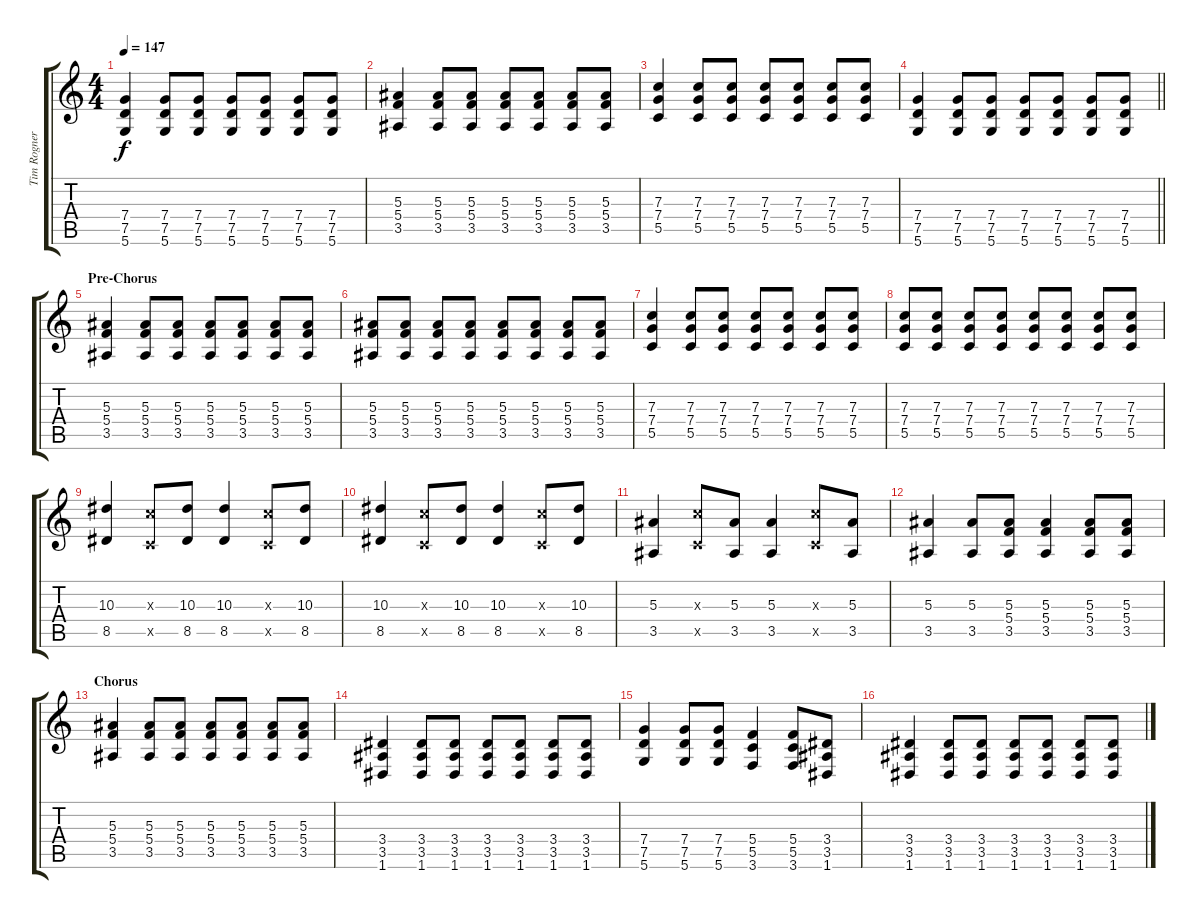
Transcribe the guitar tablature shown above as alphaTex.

\track ("Tim Rogner - Guitar" "Tim Rogner") {instrument distortionguitar}
\staff {score tabs}
\tuning (D4 A3 F3 C3 G2 D2) {hide}
\ts (4 4)
\tempo 147
\clef g2
\ks c
(7.4 7.5 5.6).4{dy f} (7.4 7.5 5.6).8 (7.4 7.5 5.6).8 (7.4 7.5 5.6).8 (7.4 7.5 5.6).8 (7.4 7.5 5.6).8 (7.4 7.5 5.6).8 |
(5.3 5.4 3.5).4 (5.3 5.4 3.5).8 (5.3 5.4 3.5).8 (5.3 5.4 3.5).8 (5.3 5.4 3.5).8 (5.3 5.4 3.5).8 (5.3 5.4 3.5).8 |
(7.3 7.4 5.5).4 (7.3 7.4 5.5).8 (7.3 7.4 5.5).8 (7.3 7.4 5.5).8 (7.3 7.4 5.5).8 (7.3 7.4 5.5).8 (7.3 7.4 5.5).8 |
\barLineRight lightlight
(7.4 7.5 5.6).4 (7.4 7.5 5.6).8 (7.4 7.5 5.6).8 (7.4 7.5 5.6).8 (7.4 7.5 5.6).8 (7.4 7.5 5.6).8 (7.4 7.5 5.6).8 |
\section ("" "Pre-Chorus")
(5.3 5.4 3.5).4 (5.3 5.4 3.5).8 (5.3 5.4 3.5).8 (5.3 5.4 3.5).8 (5.3 5.4 3.5).8 (5.3 5.4 3.5).8 (5.3 5.4 3.5).8 |
(5.3 5.4 3.5).8 (5.3 5.4 3.5).8 (5.3 5.4 3.5).8 (5.3 5.4 3.5).8 (5.3 5.4 3.5).8 (5.3 5.4 3.5).8 (5.3 5.4 3.5).8 (5.3 5.4 3.5).8 |
(7.3 7.4 5.5).4 (7.3 7.4 5.5).8 (7.3 7.4 5.5).8 (7.3 7.4 5.5).8 (7.3 7.4 5.5).8 (7.3 7.4 5.5).8 (7.3 7.4 5.5).8 |
(7.3 7.4 5.5).8 (7.3 7.4 5.5).8 (7.3 7.4 5.5).8 (7.3 7.4 5.5).8 (7.3 7.4 5.5).8 (7.3 7.4 5.5).8 (7.3 7.4 5.5).8 (7.3 7.4 5.5).8 |
(10.3 8.5).4 (7.3{x} 5.5{x}).8 (10.3 8.5).8 (10.3 8.5).4 (7.3{x} 5.5{x}).8 (10.3 8.5).8 |
(10.3 8.5).4 (7.3{x} 5.5{x}).8 (10.3 8.5).8 (10.3 8.5).4 (7.3{x} 5.5{x}).8 (10.3 8.5).8 |
(5.3 3.5).4 (7.3{x} 5.5{x}).8 (5.3 3.5).8 (5.3 3.5).4 (7.3{x} 5.5{x}).8 (5.3 3.5).8 |
(5.3 3.5).4 (5.3 3.5).8 (5.3 5.4 3.5).8 (5.3 5.4 3.5).4 (5.3 5.4 3.5).8 (5.3 5.4 3.5).8 |
\section ("" "Chorus")
(5.3 5.4 3.5).4 (5.3 5.4 3.5).8 (5.3 5.4 3.5).8 (5.3 5.4 3.5).8 (5.3 5.4 3.5).8 (5.3 5.4 3.5).8 (5.3 5.4 3.5).8 |
(3.4 3.5 1.6).4 (3.4 3.5 1.6).8 (3.4 3.5 1.6).8 (3.4 3.5 1.6).8 (3.4 3.5 1.6).8 (3.4 3.5 1.6).8 (3.4 3.5 1.6).8 |
(7.4 7.5 5.6).4 (7.4 7.5 5.6).8 (7.4 7.5 5.6).8 (5.4 5.5 3.6).4 (5.4 5.5 3.6).8 (3.4 3.5 1.6).8 |
(3.4 3.5 1.6).4 (3.4 3.5 1.6).8 (3.4 3.5 1.6).8 (3.4 3.5 1.6).8 (3.4 3.5 1.6).8 (3.4 3.5 1.6).8 (3.4 3.5 1.6).8
